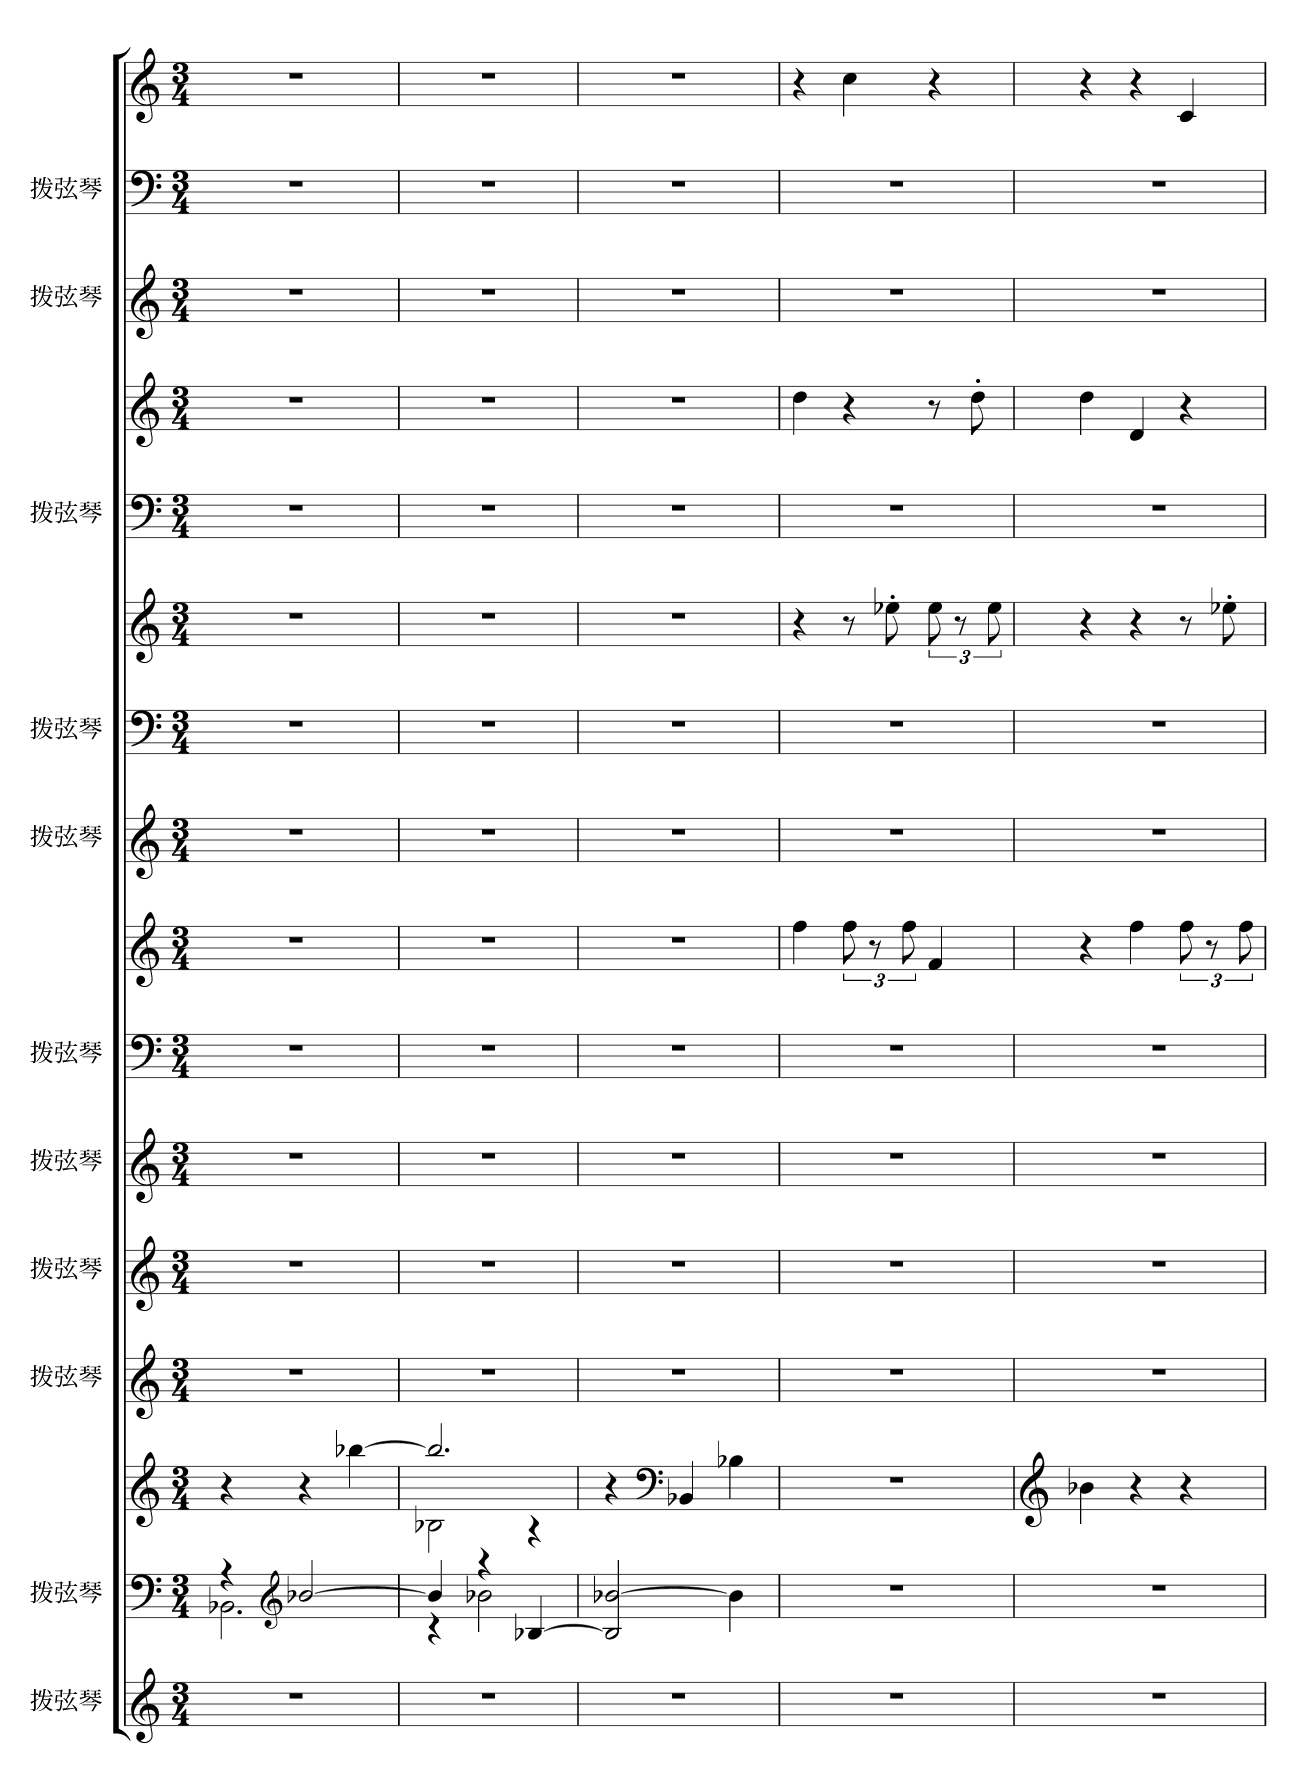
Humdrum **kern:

**kern	**kern	**kern	**kern	**kern	**kern	**kern	**kern	**kern	**kern	**kern	**kern	**kern	**kern	**kern	**kern
*part11	*part10	*part10	*part9	*part8	*part7	*part6	*part6	*part5	*part4	*part4	*part3	*part3	*part2	*part1	*part1
*staff16	*staff15	*staff14	*staff13	*staff12	*staff11	*staff10	*staff9	*staff8	*staff7	*staff6	*staff5	*staff4	*staff3	*staff2	*staff1
*I"拨弦琴	*I"拨弦琴	*	*I"拨弦琴	*I"拨弦琴	*I"拨弦琴	*I"拨弦琴	*	*I"拨弦琴	*I"拨弦琴	*	*I"拨弦琴	*	*I"拨弦琴	*I"拨弦琴	*
*clefG2	*clefF4	*clefG2	*clefG2	*clefG2	*clefG2	*clefF4	*clefG2	*clefG2	*clefF4	*clefG2	*clefF4	*clefG2	*clefG2	*clefF4	*clefG2
*k[]	*k[]	*k[]	*k[]	*k[]	*k[]	*k[]	*k[]	*k[]	*k[]	*k[]	*k[]	*k[]	*k[]	*k[]	*k[]
*M3/4	*M3/4	*M3/4	*M3/4	*M3/4	*M3/4	*M3/4	*M3/4	*M3/4	*M3/4	*M3/4	*M3/4	*M3/4	*M3/4	*M3/4	*M3/4
*MM189	*MM189	*MM189	*MM189	*MM189	*MM189	*MM189	*MM189	*MM189	*MM189	*MM189	*MM189	*MM189	*MM189	*MM189	*MM189
=1	=1	=1	=1	=1	=1	=1	=1	=1	=1	=1	=1	=1	=1	=1	=1
*	*^	*	*	*	*	*	*	*	*	*	*	*	*	*	*
2.r	4r	2.BB-X\	4r	2.r	2.r	2.r	2.r	2.r	2.r	2.r	2.r	2.r	2.r	2.r	2.r	2.r
*	*clefG2	*	*	*	*	*	*	*	*	*	*	*	*	*	*	*
.	[2b-X/	.	4r	.	.	.	.	.	.	.	.	.	.	.	.	.
.	.	.	[4bb-X\	.	.	.	.	.	.	.	.	.	.	.	.	.
=2	=2	=2	=2	=2	=2	=2	=2	=2	=2	=2	=2	=2	=2	=2	=2	=2
*	*	*	*^	*	*	*	*	*	*	*	*	*	*	*	*	*
2.r	4b-/]	4r	2.bb-/]	2B-X\	2.r	2.r	2.r	2.r	2.r	2.r	2.r	2.r	2.r	2.r	2.r	2.r	2.r
.	4r	2b-X\	.	.	.	.	.	.	.	.	.	.	.	.	.	.	.
.	[4B-X/	.	.	4r	.	.	.	.	.	.	.	.	.	.	.	.	.
*	*v	*v	*	*	*	*	*	*	*	*	*	*	*	*	*	*	*
*	*	*v	*v	*	*	*	*	*	*	*	*	*	*	*	*	*
=3	=3	=3	=3	=3	=3	=3	=3	=3	=3	=3	=3	=3	=3	=3	=3
2.r	2B-/] [2b-X/	4r	2.r	2.r	2.r	2.r	2.r	2.r	2.r	2.r	2.r	2.r	2.r	2.r	2.r
*	*	*clefF4	*	*	*	*	*	*	*	*	*	*	*	*	*
.	.	4BB-X/	.	.	.	.	.	.	.	.	.	.	.	.	.
.	4b-\]	4B-X\	.	.	.	.	.	.	.	.	.	.	.	.	.
=4	=4	=4	=4	=4	=4	=4	=4	=4	=4	=4	=4	=4	=4	=4	=4
2.r	2.r	2.r	2.r	2.r	2.r	2.r	4ff\	2.r	2.r	4r	2.r	4dd\	2.r	2.r	4r
.	.	.	.	.	.	.	12ff\	.	.	8r	.	4r	.	.	4cc\
.	.	.	.	.	.	.	12r	.	.	.	.	.	.	.	.
.	.	.	.	.	.	.	.	.	.	8ee-X'\	.	.	.	.	.
.	.	.	.	.	.	.	12ff\	.	.	.	.	.	.	.	.
.	.	.	.	.	.	.	4f/	.	.	12ee-\	.	8r	.	.	4r
.	.	.	.	.	.	.	.	.	.	12r	.	.	.	.	.
.	.	.	.	.	.	.	.	.	.	.	.	8dd'\	.	.	.
.	.	.	.	.	.	.	.	.	.	12ee-\	.	.	.	.	.
=5	=5	=5	=5	=5	=5	=5	=5	=5	=5	=5	=5	=5	=5	=5	=5
*	*	*clefG2	*	*	*	*	*	*	*	*	*	*	*	*	*
2.r	2.r	4b-X\	2.r	2.r	2.r	2.r	4r	2.r	2.r	4r	2.r	4dd\	2.r	2.r	4r
.	.	4r	.	.	.	.	4ff\	.	.	4r	.	4d/	.	.	4r
.	.	4r	.	.	.	.	12ff\	.	.	8r	.	4r	.	.	4c/
.	.	.	.	.	.	.	12r	.	.	.	.	.	.	.	.
.	.	.	.	.	.	.	.	.	.	8ee-X'\	.	.	.	.	.
.	.	.	.	.	.	.	12ff\	.	.	.	.	.	.	.	.
=	=	=	=	=	=	=	=	=	=	=	=	=	=	=	=
*-	*-	*-	*-	*-	*-	*-	*-	*-	*-	*-	*-	*-	*-	*-	*-
